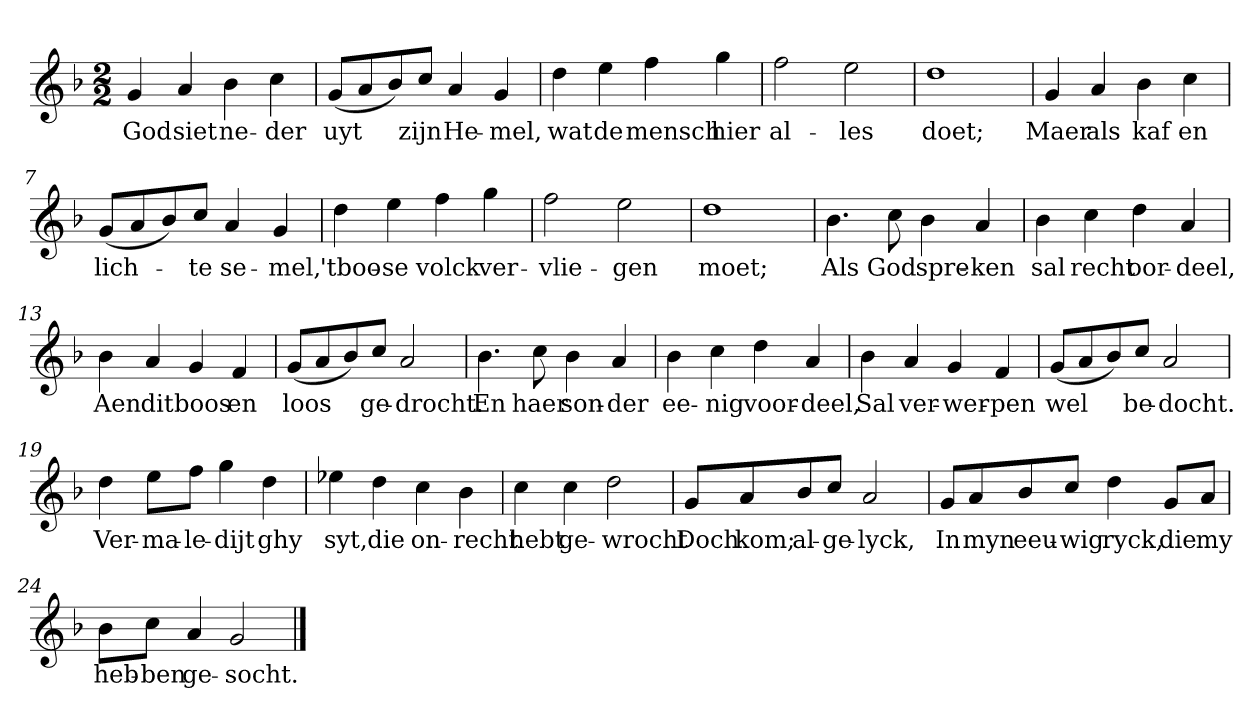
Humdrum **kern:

**kern	**text
*part1	*part1
*staff1	*staff1
*clefG2	*
*k[b-]	*
*F:	*
*M2/2	*
*MM120	*
=1	=1
4g	God
4a	siet
4b-	ne-
4cc	-der
=2	=2
(8g/L	uyt
8a/	.
8b-/)	.
8cc/J	zijn
4a	He-
4g	-mel,
=3	=3
4dd	wat
4ee	de
4ff	mensch
4gg	hier
=4	=4
2ff	al-
2ee	-les
=5	=5
1dd	doet;
=6	=6
4g	Maer
4a	als
4b-	kaf
4cc	en
=7	=7
(8g/L	lich-
8a/	.
8b-/)	.
8cc/J	-te
4a	se-
4g	-mel,
=8	=8
4dd	'tboo-
4ee	-se
4ff	volck
4gg	ver-
=9	=9
2ff	-vlie-
2ee	-gen
=10	=10
1dd	moet;
=11	=11
4.b-	Als
8cc	God
4b-	spre-
4a	-ken
=12	=12
4b-	sal
4cc	recht
4dd	oor-
4a	-deel,
=13	=13
4b-	Aen
4a	dit
4g	boos
4f	en
=14	=14
(8g/L	loos
8a/	.
8b-/)	.
8cc/J	ge-
2a	-drocht.
=15	=15
4.b-	En
8cc	haer
4b-	son-
4a	-der
=16	=16
4b-	ee-
4cc	-nig
4dd	voor-
4a	-deel,
=17	=17
4b-	Sal
4a	ver-
4g	-wer-
4f	-pen
=18	=18
(8g/L	wel
8a/	.
8b-/)	.
8cc/J	be-
2a	-docht.
=19	=19
4dd	Ver-
8ee\L	-ma-
8ff\J	-le-
4gg	-dijt
4dd	ghy
=20	=20
4ee-X	syt,
4dd	die
4cc	on-
4b-	-recht
=21	=21
4cc	hebt
4cc	ge-
2dd	-wrocht
=22	=22
8g/L	Doch
8a/	kom;
8b-/	al-
8cc/J	-ge-
2a	-lyck,
=23	=23
8g/L	In
8a/	myn
8b-/	eeu-
8cc/J	-wig
4dd	ryck,
8g/L	die
8a/J	my
=24	=24
8b-\L	heb-
8cc\J	-ben
4a	ge-
2g	-socht.
==	==
*-	*-
